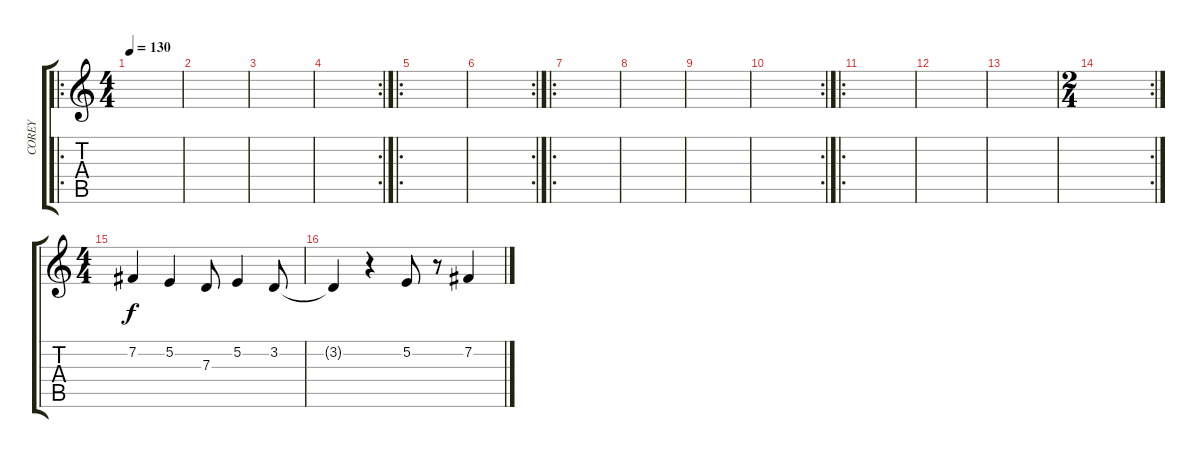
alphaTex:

\track ("COREY" "COREY") {instrument lead2sawtooth}
\staff {score tabs}
\tuning (E4 B3 G3 D3 A2 E2) {hide}
\ro
\ts (4 4)
\tempo 130
\clef g2
\ks c
|
|
|
\rc 2
|
\ro
|
\rc 2
|
\ro
|
|
|
\rc 2
|
\ro
|
|
|
\rc 2
\ts (2 4)
|
\ts (4 4)
7.2.4 5.2.4 7.3.8 5.2.4 3.2.8 |
3.2{t}.4 r.4 5.2.8 r.8 7.2.4
